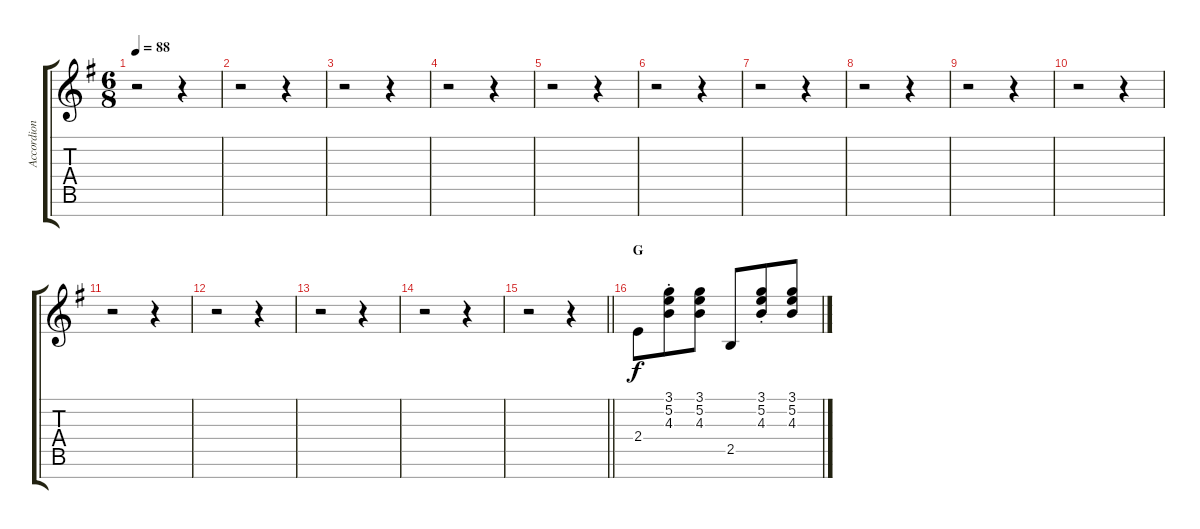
\track ("Accordion II" "Accordion ") {instrument accordion}
\staff {score tabs}
\tuning (E5 B4 G4 D4 A3 E3 B2) {hide}
\ts (6 8)
\tempo 88
\clef g2
\ks g
r.2{dy f} r.4 |
r.2 r.4 |
r.2 r.4 |
r.2 r.4 |
r.2 r.4 |
r.2 r.4 |
r.2 r.4 |
r.2 r.4 |
r.2 r.4 |
r.2 r.4 |
r.2 r.4 |
r.2 r.4 |
r.2 r.4 |
r.2 r.4 |
\barLineRight lightlight
r.2 r.4 |
\section ("" "G")
2.4.8 (3.1{st} 5.2{st} 4.3{st}).8 (3.1 5.2 4.3).8 2.5.8 (3.1{st} 5.2{st} 4.3{st}).8 (3.1 5.2 4.3).8
